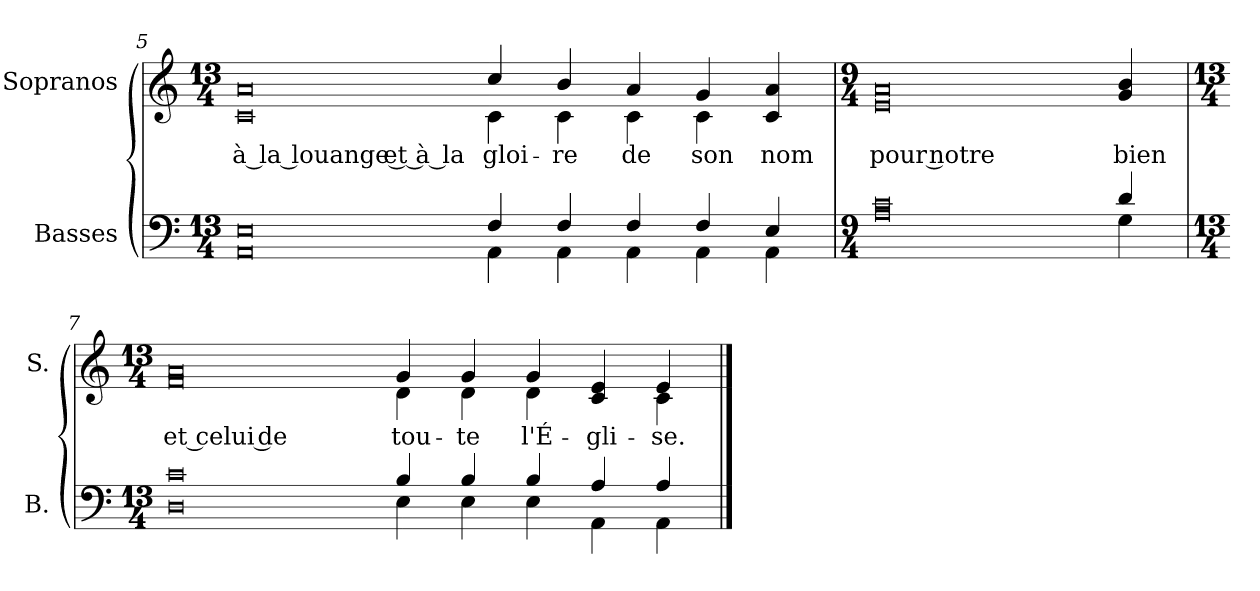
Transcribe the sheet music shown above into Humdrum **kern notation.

**kern	**kern	**text
*part2	*part1	*part1
*staff2	*staff1	*staff1
*I"Basses	*I"Sopranos	*
*I'B.	*I'S.	*
!!LO:LB:g=z
*clefF4	*clefG2	*
*k[]	*k[]	*
*a:	*a:	*
*M13/4	*M13/4	*
=5	=5	=5
*^	*	*
!	!	!	!LO:LY:b:color=#000000
*	*	*^	*
0Ei	0AAi	0ai	0ci	à la louange et à la
!	!	!	!	!LO:LY:b:color=#000000
4Fi/	4AAi\	4cci/	4ci\	gloi-
!	!	!	!	!LO:LY:b:color=#000000
4Fi/	4AAi\	4bi/	4ci\	-re
!	!	!	!	!LO:LY:b:color=#000000
4Fi/	4AAi\	4ai/	4ci\	de
!	!	!	!	!LO:LY:b:color=#000000
4Fi/	4AAi\	4gi/	4ci\	son
!	!	!	!	!LO:LY:b:color=#000000
4Ei/	4AAi\	4ci/ 4ai	4ryy	nom
!!LO:LB:g=z	!!
=6	=6	=6	=6	=6
*M9/4	*	*M9/4	*	*
!	!	!	!	!LO:LY:b:color=#000000
0ci	0Ai	0ai	0ei	pour notre
!	!	!	!	!LO:LY:b:color=#000000
4di/	4Gi\	4gi/ 4bi	4ryy	bien
=7`	=7`	=7`	=7`	=7`
*M13/4	*	*M13/4	*	*
!	!	!	!	!LO:LY:b:color=#000000
0ci	0Di	0ai	0fi	et celui de
!	!	!	!	!LO:LY:b:color=#000000
4Bi/	4Ei\	4gi/	4di\	tou-
!	!	!	!	!LO:LY:b:color=#000000
4Bi/	4Ei\	4gi/	4di\	-te
!	!	!	!	!LO:LY:b:color=#000000
4Bi/	4Ei\	4gi/	4di\	l'É-
!	!	!	!	!LO:LY:b:color=#000000
4Ai/	4AAi\	4ci/ 4ei	4ryy	-gli-
!	!	!	!	!LO:LY:b:color=#000000
4Ai/	4AAi\	4ei/	4ci\	-se.
*v	*v	*	*	*
*	*v	*v	*
==	==	==
*-	*-	*-
